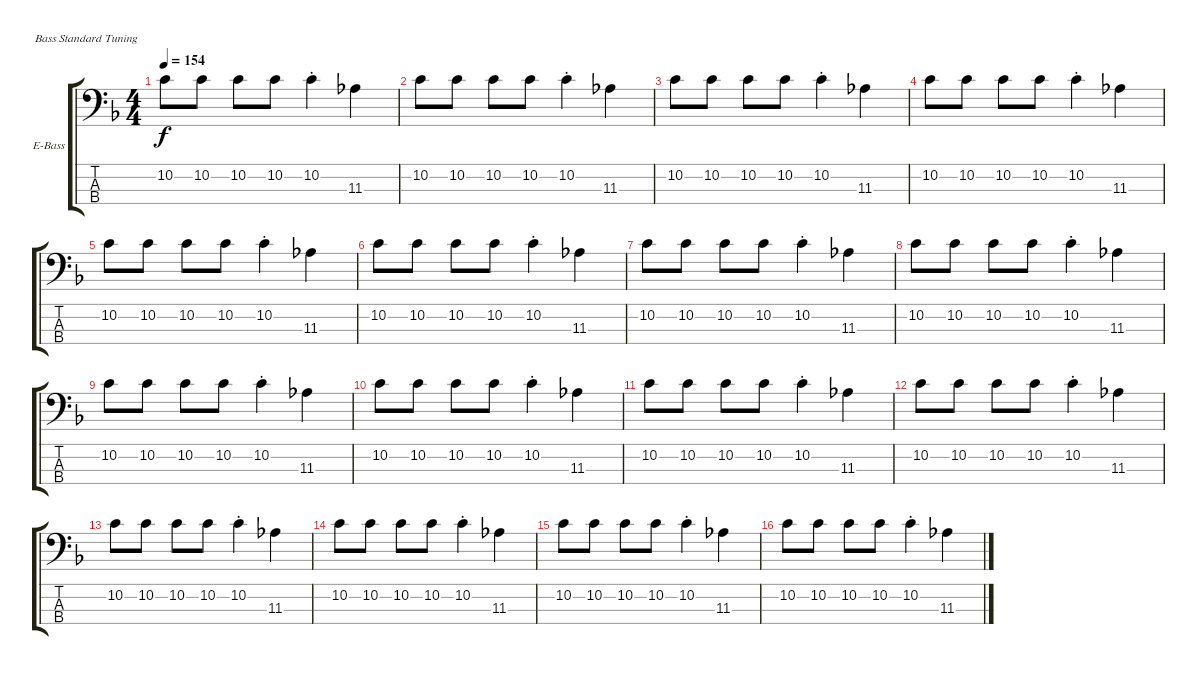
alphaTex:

\bracketExtendMode groupsimilarinstruments
\firstSystemTrackNameOrientation horizontal
\otherSystemsTrackNameOrientation horizontal
\track ("Nikolaï Fraiture" "E-Bass") {instrument electricbasspick}
\staff {score tabs}
\tuning (G2 D2 A1 E1)
\ts (4 4)
\tempo 154
\clef f4
\ks f
10.2.8{dy f} 10.2.8 10.2.8 10.2.8 10.2{st}.4 11.3.4 |
10.2.8 10.2.8 10.2.8 10.2.8 10.2{st}.4 11.3.4 |
10.2.8 10.2.8 10.2.8 10.2.8 10.2{st}.4 11.3.4 |
10.2.8 10.2.8 10.2.8 10.2.8 10.2{st}.4 11.3.4 |
10.2.8 10.2.8 10.2.8 10.2.8 10.2{st}.4 11.3.4 |
10.2.8 10.2.8 10.2.8 10.2.8 10.2{st}.4 11.3.4 |
10.2.8 10.2.8 10.2.8 10.2.8 10.2{st}.4 11.3.4 |
10.2.8 10.2.8 10.2.8 10.2.8 10.2{st}.4 11.3.4 |
10.2.8 10.2.8 10.2.8 10.2.8 10.2{st}.4 11.3.4 |
10.2.8 10.2.8 10.2.8 10.2.8 10.2{st}.4 11.3.4 |
10.2.8 10.2.8 10.2.8 10.2.8 10.2{st}.4 11.3.4 |
10.2.8 10.2.8 10.2.8 10.2.8 10.2{st}.4 11.3.4 |
10.2.8 10.2.8 10.2.8 10.2.8 10.2{st}.4 11.3.4 |
10.2.8 10.2.8 10.2.8 10.2.8 10.2{st}.4 11.3.4 |
10.2.8 10.2.8 10.2.8 10.2.8 10.2{st}.4 11.3.4 |
10.2.8 10.2.8 10.2.8 10.2.8 10.2{st}.4 11.3.4
